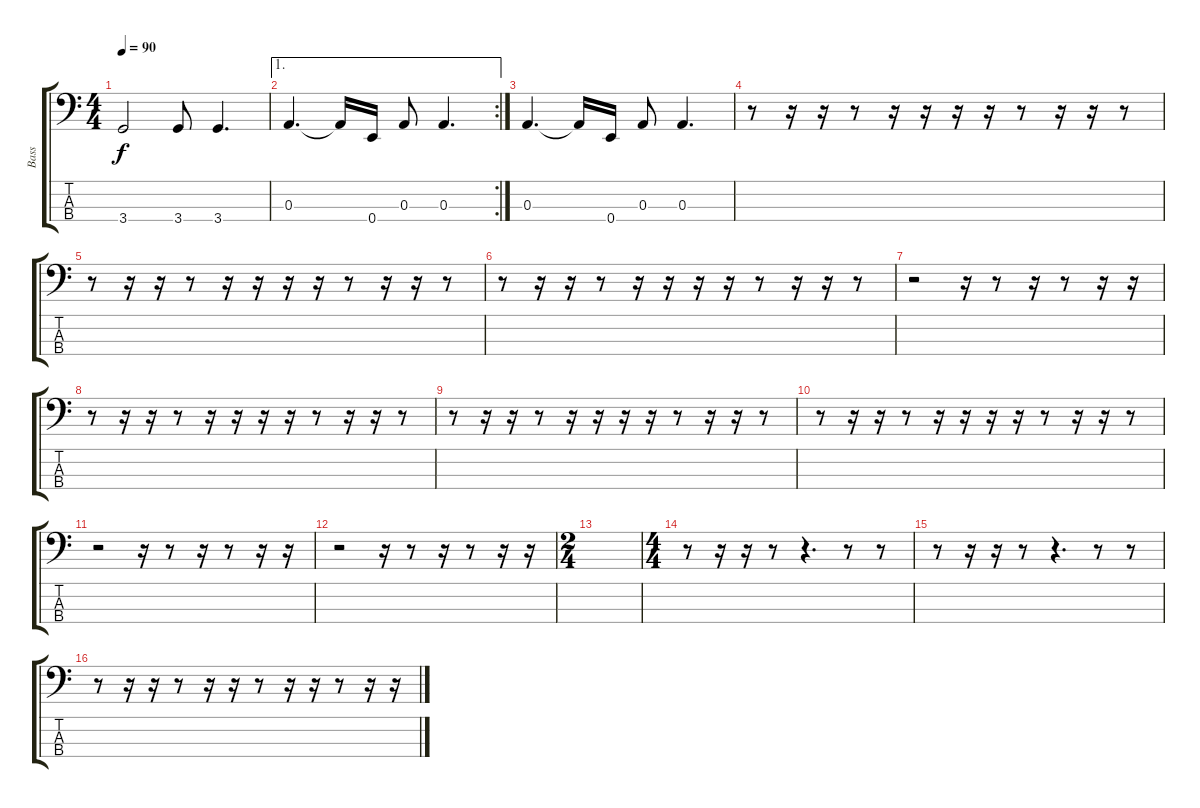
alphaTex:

\track ("Bass" "Bass") {instrument electricbassfinger}
\staff {score tabs}
\tuning (G2 D2 A1 E1) {hide}
\ts (4 4)
\tempo 90
\clef f4
\ks c
3.4.2{dy f} 3.4.8 3.4.4{d} |
\ae 1
\rc 2
0.3.4{d} 0.3{t}.16 0.4.16 0.3.8 0.3.4{d} |
0.3.4{d} 0.3{t}.16 0.4.16 0.3.8 0.3.4{d} |
r.8 r.16 r.16 r.8 r.16 r.16 r.16 r.16 r.8 r.16 r.16 r.8 |
r.8 r.16 r.16 r.8 r.16 r.16 r.16 r.16 r.8 r.16 r.16 r.8 |
r.8 r.16 r.16 r.8 r.16 r.16 r.16 r.16 r.8 r.16 r.16 r.8 |
r.2 r.16 r.8 r.16 r.8 r.16 r.16 |
r.8 r.16 r.16 r.8 r.16 r.16 r.16 r.16 r.8 r.16 r.16 r.8 |
r.8 r.16 r.16 r.8 r.16 r.16 r.16 r.16 r.8 r.16 r.16 r.8 |
r.8 r.16 r.16 r.8 r.16 r.16 r.16 r.16 r.8 r.16 r.16 r.8 |
r.2 r.16 r.8 r.16 r.8 r.16 r.16 |
r.2 r.16 r.8 r.16 r.8 r.16 r.16 |
\ts (2 4)
|
\ts (4 4)
r.8 r.16 r.16 r.8 r.4{d} r.8 r.8 |
r.8 r.16 r.16 r.8 r.4{d} r.8 r.8 |
r.8 r.16 r.16 r.8 r.16 r.16 r.8 r.16 r.16 r.8 r.16 r.16
